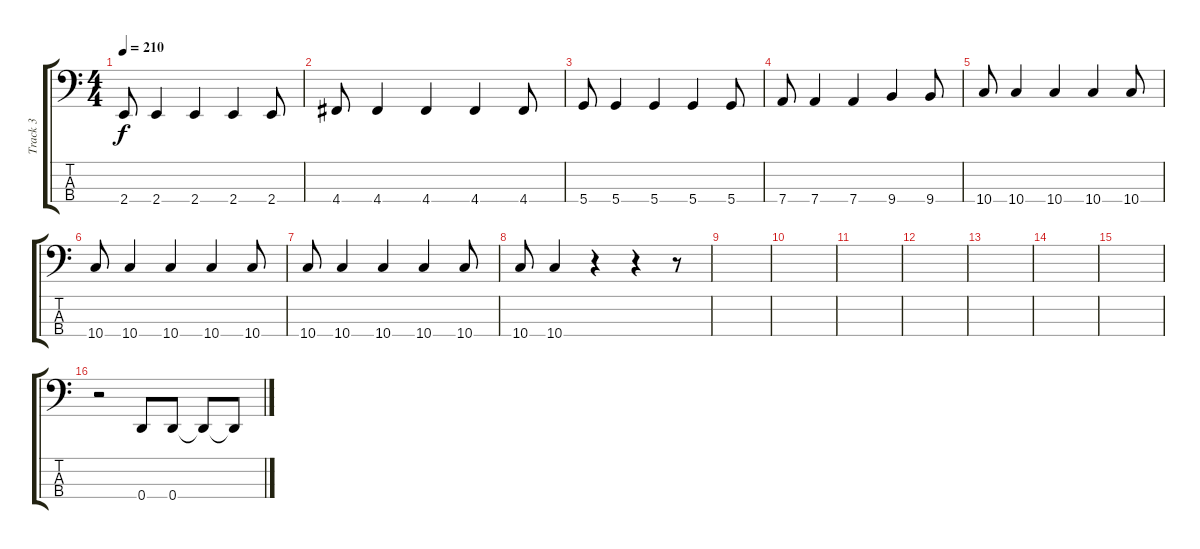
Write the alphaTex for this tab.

\track ("Track 3" "Track 3") {instrument electricbasspick}
\staff {score tabs}
\tuning (G2 D2 A1 D1) {hide}
\ts (4 4)
\tempo 210
\clef f4
\ks c
2.4.8{dy f} 2.4.4 2.4.4 2.4.4 2.4.8 |
4.4.8 4.4.4 4.4.4 4.4.4 4.4.8 |
5.4.8 5.4.4 5.4.4 5.4.4 5.4.8 |
7.4.8 7.4.4 7.4.4 9.4.4 9.4.8 |
10.4.8 10.4.4 10.4.4 10.4.4 10.4.8 |
10.4.8 10.4.4 10.4.4 10.4.4 10.4.8 |
10.4.8 10.4.4 10.4.4 10.4.4 10.4.8 |
10.4.8 10.4.4 r.4 r.4 r.8 |
|
|
|
|
|
|
|
r.2 0.4.8 0.4.8 0.4{t}.8 0.4{t}.8
